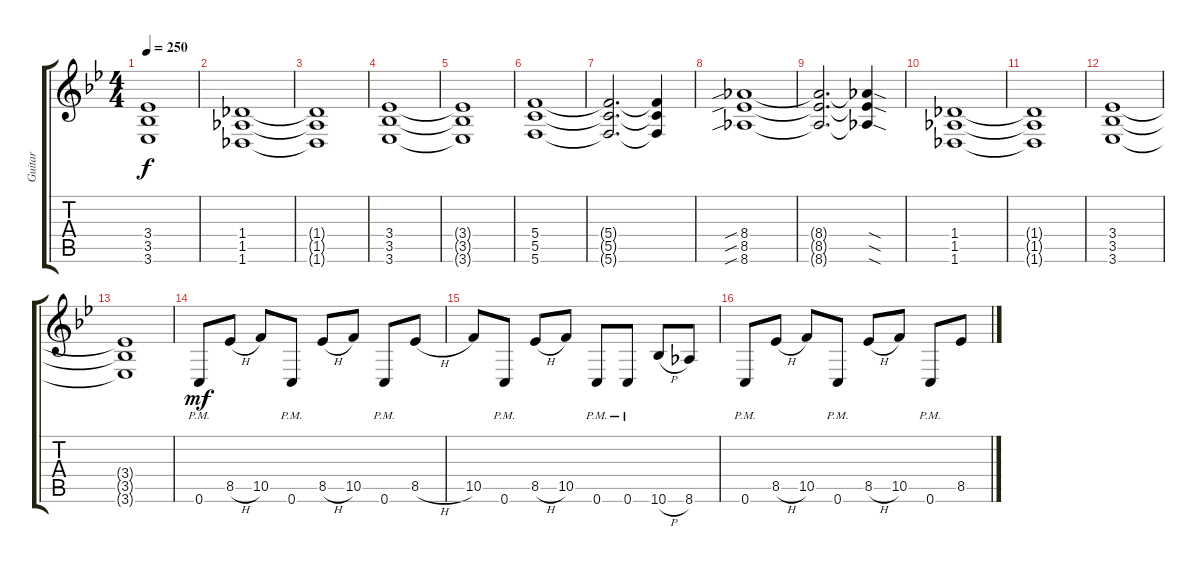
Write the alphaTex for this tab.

\track ("Guitar" "Guitar") {instrument distortionguitar}
\staff {score tabs}
\tuning (D4 A3 F3 C3 G2 C2) {hide}
\ts (4 4)
\tempo 250
\clef g2
\ks bb
(3.4{t} 3.5{t} 3.6{t}).1{dy f} |
(1.4 1.5 1.6).1 |
(1.4{t} 1.5{t} 1.6{t}).1 |
(3.4 3.5 3.6).1 |
(3.4{t} 3.5{t} 3.6{t}).1 |
(5.4 5.5 5.6).1 |
(5.4{t} 5.5{t} 5.6{t}).2{d} (5.4{t} 5.5{t} 5.6{t}).4 |
(8.4{sib} 8.5{sib} 8.6{sib}).1 |
(8.4{t} 8.5{t} 8.6{t}).2{d} (8.4{sod t} 8.5{sod t} 8.6{sod t}).4 |
(1.4 1.5 1.6).1 |
(1.4{t} 1.5{t} 1.6{t}).1 |
(3.4 3.5 3.6).1 |
(3.4{t} 3.5{t} 3.6{t}).1 |
0.6{pm}.8{dy mf} 8.5{h}.8 10.5.8 0.6{pm}.8 8.5{h}.8 10.5.8 0.6{pm}.8 8.5{h}.8 |
10.5.8 0.6{pm}.8 8.5{h}.8 10.5.8 0.6{pm}.8 0.6{pm}.8 10.6{h}.8 8.6.8 |
0.6{pm}.8 8.5{h}.8 10.5.8 0.6{pm}.8 8.5{h}.8 10.5.8 0.6{pm}.8 8.5{h}.8
